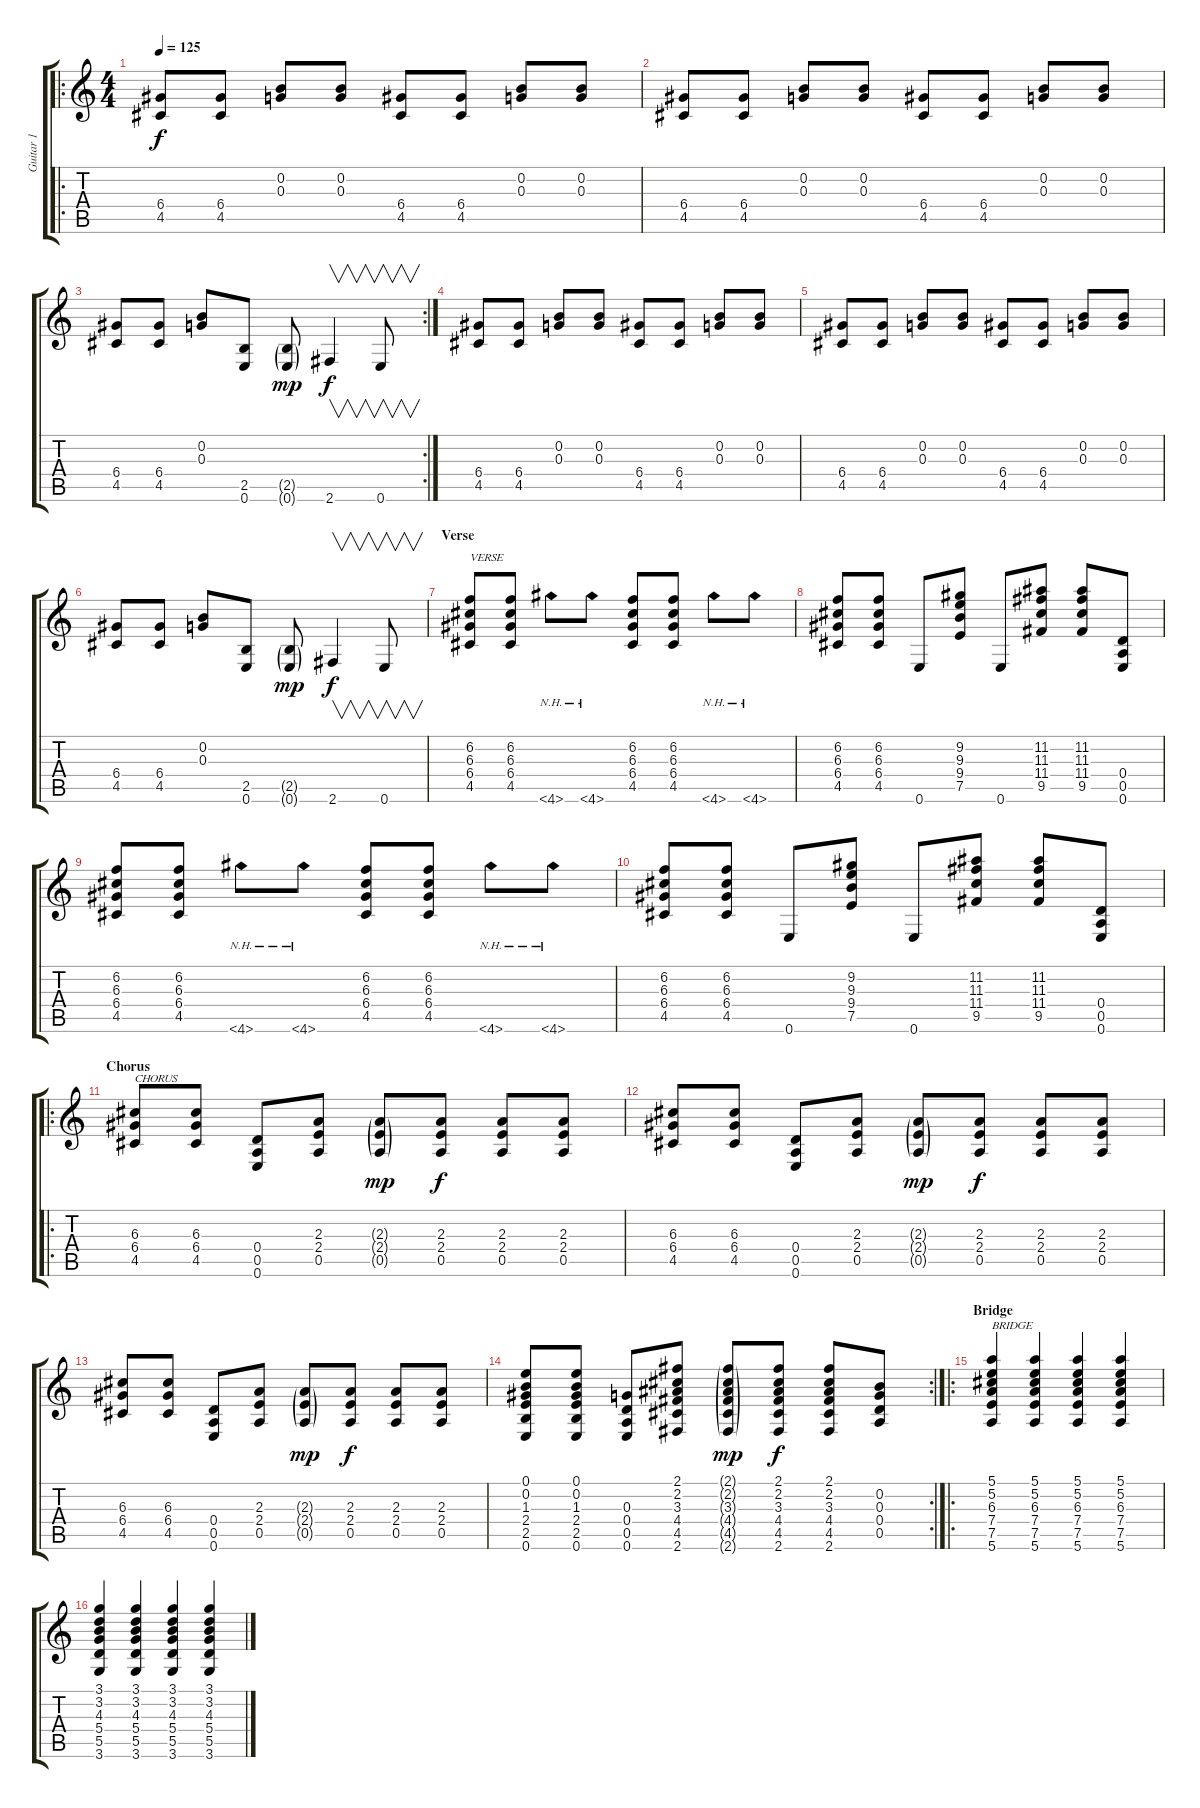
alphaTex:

\track ("Guitar 1 " "Guitar 1 ") {instrument overdrivenguitar}
\staff {score tabs}
\tuning (E4 B3 G3 D3 A2 E2) {hide}
\ro
\ts (4 4)
\tempo 125
\clef g2
\ks c
(6.4 4.5).8{dy f} (6.4 4.5).8 (0.2 0.3).8 (0.2 0.3).8 (6.4 4.5).8 (6.4 4.5).8 (0.2 0.3).8 (0.2 0.3).8 |
(6.4 4.5).8 (6.4 4.5).8 (0.2 0.3).8 (0.2 0.3).8 (6.4 4.5).8 (6.4 4.5).8 (0.2 0.3).8 (0.2 0.3).8 |
\rc 2
(6.4 4.5).8 (6.4 4.5).8 (0.2 0.3).8 (2.5 0.6).8 (2.5{g} 0.6{g}).8{dy mp} 2.6.4{v dy f} 0.6.8{v} |
(6.4 4.5).8 (6.4 4.5).8 (0.2 0.3).8 (0.2 0.3).8 (6.4 4.5).8 (6.4 4.5).8 (0.2 0.3).8 (0.2 0.3).8 |
(6.4 4.5).8 (6.4 4.5).8 (0.2 0.3).8 (0.2 0.3).8 (6.4 4.5).8 (6.4 4.5).8 (0.2 0.3).8 (0.2 0.3).8 |
(6.4 4.5).8 (6.4 4.5).8 (0.2 0.3).8 (2.5 0.6).8 (2.5{g} 0.6{g}).8{dy mp} 2.6.4{v dy f} 0.6.8{v} |
\section ("" "Verse")
(6.2 6.3 6.4 4.5).8{txt "VERSE"} (6.2 6.3 6.4 4.5).8 4.6{nh}.8 4.6{nh}.8 (6.2 6.3 6.4 4.5).8 (6.2 6.3 6.4 4.5).8 4.6{nh}.8 4.6{nh}.8 |
(6.2 6.3 6.4 4.5).8 (6.2 6.3 6.4 4.5).8 0.6.8 (9.2 9.3 9.4 7.5).8 0.6.8 (11.2 11.3 11.4 9.5).8 (11.2 11.3 11.4 9.5).8 (0.4 0.5 0.6).8 |
(6.2 6.3 6.4 4.5).8 (6.2 6.3 6.4 4.5).8 4.6{nh}.8 4.6{nh}.8 (6.2 6.3 6.4 4.5).8 (6.2 6.3 6.4 4.5).8 4.6{nh}.8 4.6{nh}.8 |
(6.2 6.3 6.4 4.5).8 (6.2 6.3 6.4 4.5).8 0.6.8 (9.2 9.3 9.4 7.5).8 0.6.8 (11.2 11.3 11.4 9.5).8 (11.2 11.3 11.4 9.5).8 (0.4 0.5 0.6).8 |
\ro
\section ("" "Chorus")
(6.3 6.4 4.5).8{txt "CHORUS"} (6.3 6.4 4.5).8 (0.4 0.5 0.6).8 (2.3 2.4 0.5).8 (2.3{g} 2.4{g} 0.5{g}).8{dy mp} (2.3 2.4 0.5).8{dy f} (2.3 2.4 0.5).8 (2.3 2.4 0.5).8 |
(6.3 6.4 4.5).8 (6.3 6.4 4.5).8 (0.4 0.5 0.6).8 (2.3 2.4 0.5).8 (2.3{g} 2.4{g} 0.5{g}).8{dy mp} (2.3 2.4 0.5).8{dy f} (2.3 2.4 0.5).8 (2.3 2.4 0.5).8 |
(6.3 6.4 4.5).8 (6.3 6.4 4.5).8 (0.4 0.5 0.6).8 (2.3 2.4 0.5).8 (2.3{g} 2.4{g} 0.5{g}).8{dy mp} (2.3 2.4 0.5).8{dy f} (2.3 2.4 0.5).8 (2.3 2.4 0.5).8 |
\rc 2
(0.1 0.2 1.3 2.4 2.5 0.6).8 (0.1 0.2 1.3 2.4 2.5 0.6).8 (0.3 0.4 0.5 0.6).8 (2.1 2.2 3.3 4.4 4.5 2.6).8 (2.1{g} 2.2{g} 3.3{g} 4.4{g} 4.5{g} 2.6{g}).8{dy mp} (2.1 2.2 3.3 4.4 4.5 2.6).8{dy f} (2.1 2.2 3.3 4.4 4.5 2.6).8 (0.2 0.3 0.4 0.5).8 |
\ro
\section ("" "Bridge")
(5.1 5.2 6.3 7.4 7.5 5.6).4{txt "BRIDGE"} (5.1 5.2 6.3 7.4 7.5 5.6).4 (5.1 5.2 6.3 7.4 7.5 5.6).4 (5.1 5.2 6.3 7.4 7.5 5.6).4 |
(3.1 3.2 4.3 5.4 5.5 3.6).4 (3.1 3.2 4.3 5.4 5.5 3.6).4 (3.1 3.2 4.3 5.4 5.5 3.6).4 (3.1 3.2 4.3 5.4 5.5 3.6).4
